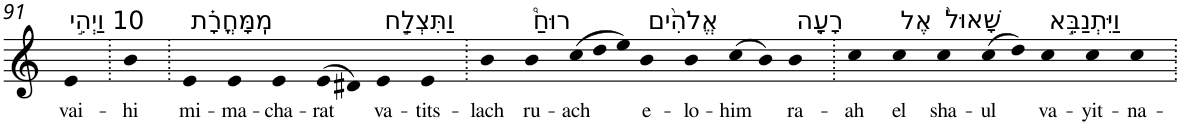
**kern	**text
*part1	*part1
*staff1	*staff1
*I"Piano	*
*I'Pno	*
!!LO:PB:g=z
*clefG2	*
*k[]	*
=91	=91
!LO:TX:a:t=10 וַיְהִ֣י	!
!	!LO:LY:b
4e	vai-
=92.	=92.
!	!LO:LY:b
4b	-hi
=93.	=93.
!LO:TX:a:t=מִֽמָּחֳרָ֗ת	!
!	!LO:LY:b
4e	mi-
!	!LO:LY:b
4e	-ma-
!	!LO:LY:b
4e	-cha-
!	!LO:LY:b
(>8e	-rat
8d#X)	.
!LO:TX:a:t=וַתִּצְלַ֣ח	!
!	!LO:LY:b
4e	va-
!	!LO:LY:b
4e	-tits-
=94.	=94.
!	!LO:LY:b
4b	-lach
!LO:TX:a:t=רוּחַ֩	!
!	!LO:LY:b
4b	ru-
*Xtuplet	*
!	!LO:LY:b
(>12cc	-ach
12dd	.
12ee)	.
!LO:TX:a:t=אֱלֹהִ֨ים	!
!	!LO:LY:b
4b	e-
!	!LO:LY:b
4b	-lo-
!	!LO:LY:b
(>8cc	-him
8b)	.
!LO:TX:a:t=רָעָ֤ה	!
!	!LO:LY:b
4b	ra-
=95.	=95.
!	!LO:LY:b
4cc	-ah
!LO:TX:a:t=אֶל	!
!	!LO:LY:b
4cc	el
!LO:TX:a:t=שָׁאוּל֙	!
!	!LO:LY:b
4cc	sha-
!	!LO:LY:b
(>8cc	-ul
8dd)	.
!LO:TX:a:t=וַיִּתְנַבֵּ֣א	!
!	!LO:LY:b
4cc	va-
!	!LO:LY:b
4cc	-yit-
!	!LO:LY:b
4cc	-na-
=.	=.
*-	*-
